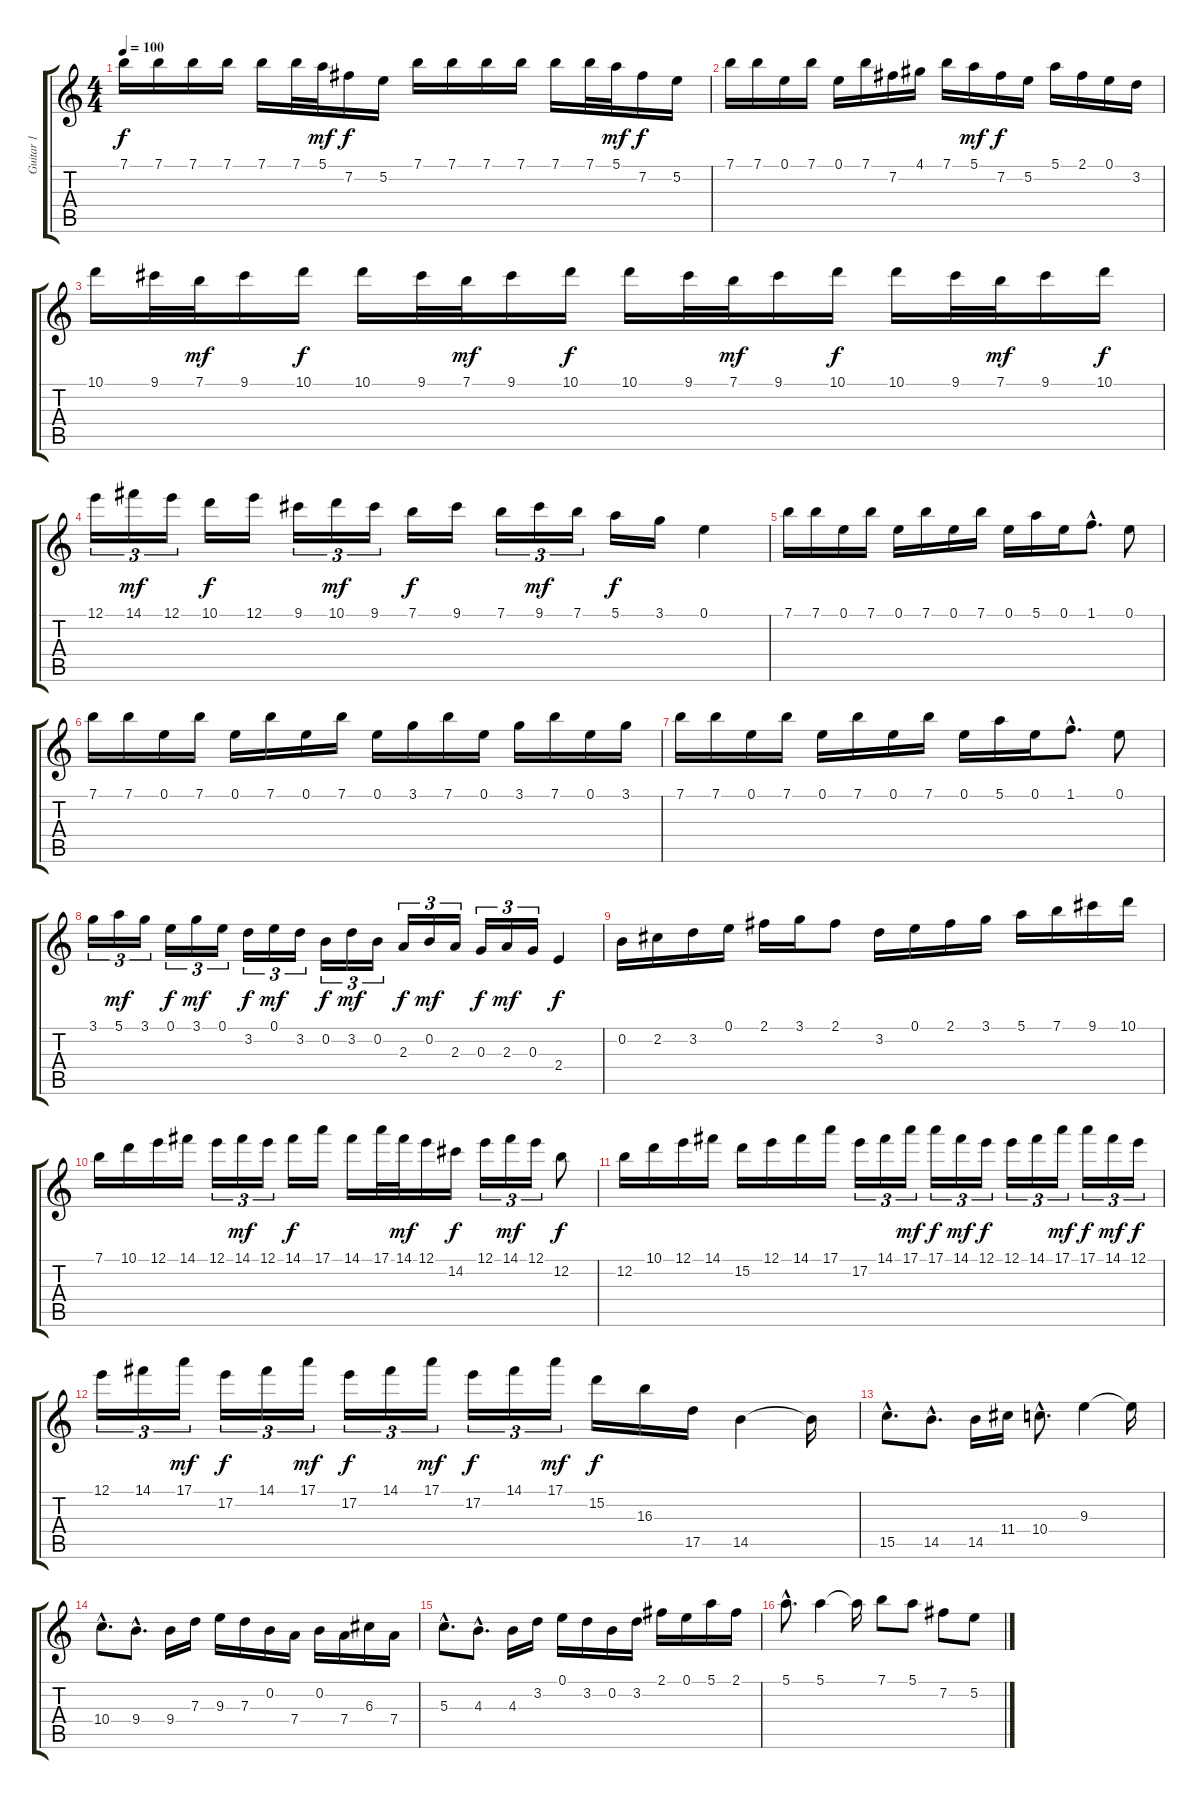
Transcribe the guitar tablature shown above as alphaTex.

\track ("Guitar 1" "Guitar 1") {instrument distortionguitar}
\staff {score tabs}
\tuning (E4 B3 G3 D3 A2 E2) {hide}
\ts (4 4)
\tempo 100
\clef g2
\ks c
7.1.16{dy f} 7.1.16 7.1.16 7.1.16 7.1.16 7.1.32 5.1.32{dy mf} 7.2.16{dy f} 5.2.16 7.1.16 7.1.16 7.1.16 7.1.16 7.1.16 7.1.32 5.1.32{dy mf} 7.2.16{dy f} 5.2.16 |
7.1.16 7.1.16 0.1.16 7.1.16 0.1.16 7.1.16 7.2.16 4.1.16 7.1.16 5.1.16{dy mf} 7.2.16{dy f} 5.2.16 5.1.16 2.1.16 0.1.16 3.2.16 |
10.1.16 9.1.32 7.1.32{dy mf} 9.1.16 10.1.16{dy f} 10.1.16 9.1.32 7.1.32{dy mf} 9.1.16 10.1.16{dy f} 10.1.16 9.1.32 7.1.32{dy mf} 9.1.16 10.1.16{dy f} 10.1.16 9.1.32 7.1.32{dy mf} 9.1.16 10.1.16{dy f} |
12.1.16{tu (3 2)} 14.1.16{tu (3 2) dy mf} 12.1.16{tu (3 2)} 10.1.16{dy f} 12.1.16 9.1.16{tu (3 2)} 10.1.16{tu (3 2) dy mf} 9.1.16{tu (3 2)} 7.1.16{dy f} 9.1.16 7.1.16{tu (3 2)} 9.1.16{tu (3 2) dy mf} 7.1.16{tu (3 2)} 5.1.16{dy f} 3.1.16 0.1.4 |
7.1.16 7.1.16 0.1.16 7.1.16 0.1.16 7.1.16 0.1.16 7.1.16 0.1.16 5.1.16 0.1.16 1.1{hac}.8{d} 0.1.8 |
7.1.16 7.1.16 0.1.16 7.1.16 0.1.16 7.1.16 0.1.16 7.1.16 0.1.16 3.1.16 7.1.16 0.1.16 3.1.16 7.1.16 0.1.16 3.1.16 |
7.1.16 7.1.16 0.1.16 7.1.16 0.1.16 7.1.16 0.1.16 7.1.16 0.1.16 5.1.16 0.1.16 1.1{hac}.8{d} 0.1.8 |
3.1.16{tu (3 2)} 5.1.16{tu (3 2) dy mf} 3.1.16{tu (3 2)} 0.1.16{tu (3 2) dy f} 3.1.16{tu (3 2) dy mf} 0.1.16{tu (3 2)} 3.2.16{tu (3 2) dy f} 0.1.16{tu (3 2) dy mf} 3.2.16{tu (3 2)} 0.2.16{tu (3 2) dy f} 3.2.16{tu (3 2) dy mf} 0.2.16{tu (3 2)} 2.3.16{tu (3 2) dy f} 0.2.16{tu (3 2) dy mf} 2.3.16{tu (3 2)} 0.3.16{tu (3 2) dy f} 2.3.16{tu (3 2) dy mf} 0.3.16{tu (3 2)} 2.4.4{dy f} |
0.2.16 2.2.16 3.2.16 0.1.16 2.1.16 3.1.16 2.1.8 3.2.16 0.1.16 2.1.16 3.1.16 5.1.16 7.1.16 9.1.16 10.1.16 |
7.1.16 10.1.16 12.1.16 14.1.16 12.1.16{tu (3 2)} 14.1.16{tu (3 2) dy mf} 12.1.16{tu (3 2)} 14.1.16{dy f} 17.1.16 14.1.16 17.1.32 14.1.32{dy mf} 12.1.16 14.2.16{dy f} 12.1.16{tu (3 2)} 14.1.16{tu (3 2) dy mf} 12.1.16{tu (3 2)} 12.2.8{dy f} |
12.2.16 10.1.16 12.1.16 14.1.16 15.2.16 12.1.16 14.1.16 17.1.16 17.2.16{tu (3 2)} 14.1.16{tu (3 2)} 17.1.16{tu (3 2) dy mf} 17.1.16{tu (3 2) dy f} 14.1.16{tu (3 2) dy mf} 12.1.16{tu (3 2) dy f} 12.1.16{tu (3 2)} 14.1.16{tu (3 2)} 17.1.16{tu (3 2) dy mf} 17.1.16{tu (3 2) dy f} 14.1.16{tu (3 2) dy mf} 12.1.16{tu (3 2) dy f} |
12.1.16{tu (3 2)} 14.1.16{tu (3 2)} 17.1.16{tu (3 2) dy mf} 17.2.16{tu (3 2) dy f} 14.1.16{tu (3 2)} 17.1.16{tu (3 2) dy mf} 17.2.16{tu (3 2) dy f} 14.1.16{tu (3 2)} 17.1.16{tu (3 2) dy mf} 17.2.16{tu (3 2) dy f} 14.1.16{tu (3 2)} 17.1.16{tu (3 2) dy mf} 15.2.16{dy f} 16.3.16 17.5.16 14.5.4 14.5{t}.16 |
15.5{hac}.8{d} 14.5{hac}.8{d} 14.5.16 11.4.16 10.4{hac}.8{d} 9.3.4 9.3{t}.16 |
10.4{hac}.8{d} 9.4{hac}.8{d} 9.4.16 7.3.16 9.3.16 7.3.16 0.2.16 7.4.16 0.2.16 7.4.16 6.3.16 7.4.16 |
5.3{hac}.8{d} 4.3{hac}.8{d} 4.3.16 3.2.16 0.1.16 3.2.16 0.2.16 3.2.16 2.1.16 0.1.16 5.1.16 2.1.16 |
5.1{hac}.8{d} 5.1.4 5.1{t}.16 7.1.8 5.1.8 7.2.8 5.2.8
